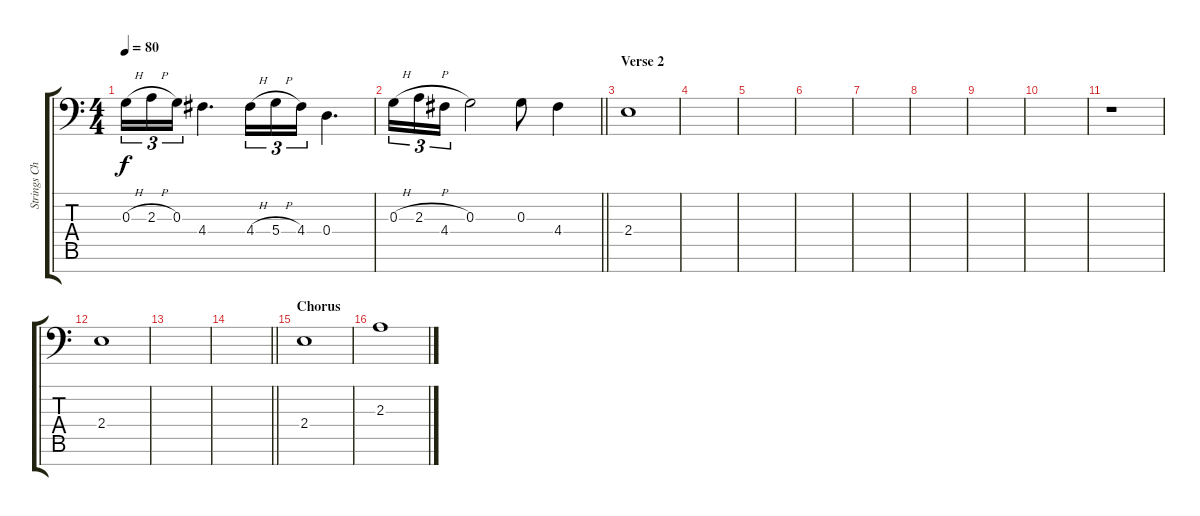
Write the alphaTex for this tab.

\track ("Strings Chords" "Strings Ch") {instrument stringensemble1}
\staff {score tabs}
\tuning (E4 B3 G3 D3 A2 E2 C-1) {hide}
\ts (4 4)
\tempo 80
\clef f4
\ks c
0.3{h}.16{tu (3 2) dy f} 2.3{h}.16{tu (3 2)} 0.3.16{tu (3 2)} 4.4.4{d} 4.4{h}.16{tu (3 2)} 5.4{h}.16{tu (3 2)} 4.4.16{tu (3 2)} 0.4.4{d} |
\barLineRight lightlight
0.3{h}.16{tu (3 2)} 2.3{h}.16{tu (3 2)} 4.4.16{tu (3 2)} 0.3.2 0.3.8 4.4.4 |
\section ("" "Verse 2")
2.4.1{volume 0} |
|
|
|
|
|
|
|
r.1{volume 9} |
2.4.1{volume 0} |
|
\barLineRight lightlight
|
\section ("" "Chorus")
2.4.1{volume 5} |
2.3.1
